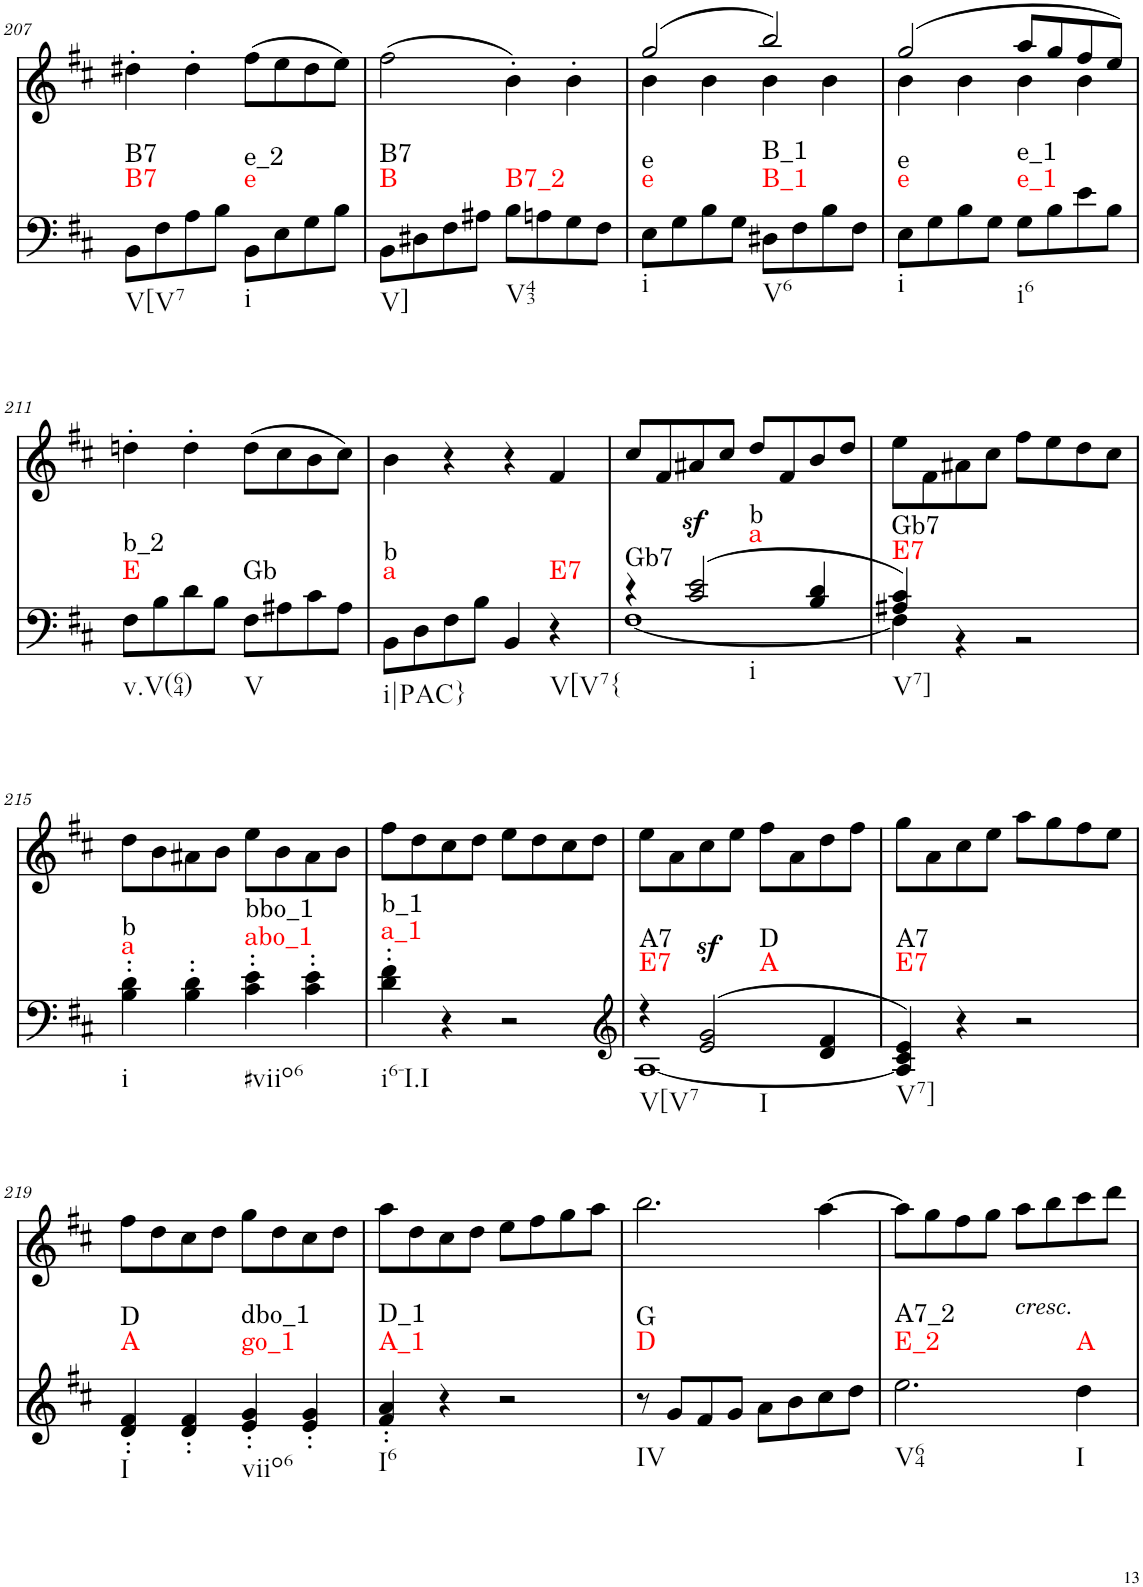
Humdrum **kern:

**kern	**dynam	**harte	**kern	**text
*part2	*part2	*part2	*part1	*part1
*staff2	*staff2	*	*staff1	*staff1
*I"piano	*	*	*I"piano	*
*I'Pno	*	*	*I'Pno	*
!!LO:PB:g=z
*clefF4	*	*	*clefG2	*
*k[f#c#]	*	*	*k[f#c#]	*
*M4/4	*	*	*M4/4	*
=207	=207	=207	=207	=207
!	!	!LO:H:n=1:kt=B7	!	!
!	!	!LO:H:n=2:kt=B7	!	!
8BB\L	.	N N	4dd#X'\	.
8F#\	.	.	.	.
8A\	.	.	4dd#'\	.
8B\J	.	.	.	.
!	!	!LO:H:n=1:kt=e	!	!
!	!	!LO:H:n=2:kt=e_2	!	!
8BB\L	.	N N	(8ff#\L	.
8E\	.	.	8ee\	.
8G\	.	.	8dd#\	.
8B\J	.	.	8ee\J)	.
=208	=208	=208	=208	=208
!	!	!LO:H:n=1:kt=B	!	!
!	!	!LO:H:n=2:kt=B7	!	!
8BB\L	.	N N	(2ff#\	.
8D#X\	.	.	.	.
8F#\	.	.	.	.
8A#X\J	.	.	.	.
!	!	!LO:H:kt=B7_2	!	!
8B\L	.	N	4b'\)	.
8An\	.	.	.	.
8G\	.	.	4b'\	.
8F#\J	.	.	.	.
=209	=209	=209	=209	=209
*	*	*	*^	*
!	!	!LO:H:n=1:kt=e	!	!	!
!	!	!LO:H:n=2:kt=e	!	!	!
8E\L	.	N N	(2gg/	4b\	.
8G\	.	.	.	.	.
8B\	.	.	.	4b\	.
8G\J	.	.	.	.	.
!	!	!LO:H:n=1:kt=B_1	!	!	!
!	!	!LO:H:n=2:kt=B_1	!	!	!
8D#X\L	.	N N	2bb/)	4b\	.
8F#\	.	.	.	.	.
8B\	.	.	.	4b\	.
8F#\J	.	.	.	.	.
=210	=210	=210	=210	=210	=210
!	!	!LO:H:n=1:kt=e	!	!	!
!	!	!LO:H:n=2:kt=e	!	!	!
8E\L	.	N N	(2gg/	4b\	.
8G\	.	.	.	.	.
8B\	.	.	.	4b\	.
8G\J	.	.	.	.	.
!	!	!LO:H:n=1:kt=e_1	!	!	!
!	!	!LO:H:n=2:kt=e_1	!	!	!
8G\L	.	N N	8aa/L	4b\	.
8B\	.	.	8gg/	.	.
8e\	.	.	8ff#/	4b\	.
8B\J	.	.	8ee/J)	.	.
*	*	*	*v	*v	*
!!LO:LB:g=z
=211	=211	=211	=211	=211
!	!	!LO:H:n=1:kt=E	!	!
!	!	!LO:H:n=2:kt=b_2	!	!
8F#\L	.	N N	4ddn'\	.
8B\	.	.	.	.
8d\	.	.	4dd'\	.
8B\J	.	.	.	.
!	!	!LO:H:kt=Gb	!	!
8F#\L	.	N	(8dd\L	.
8A#X\	.	.	8cc#\	.
8c#\	.	.	8b\	.
8A#\J	.	.	8cc#\J)	.
=212	=212	=212	=212	=212
!	!	!LO:H:n=1:kt=a	!	!
!	!	!LO:H:n=2:kt=b	!	!
8BB\L	.	N N	4b\	.
8D\	.	.	.	.
8F#\	.	.	4r	.
8B\J	.	.	.	.
4BB/	.	.	4r	.
!	!	!LO:H:kt=E7	!	!
4r	.	N	4f#/	.
=213	=213	=213	=213	=213
*^	*	*	*	*
!	!	!	!LO:H:kt=Gb7	!	!
4r	[1F#	.	N	8cc#/L	.
.	.	.	.	8f#/	.
!	!	!	!LO:H:n=1:kt=a	!	!
!	!	!	!LO:H:n=2:kt=b	!	!
(2c#/ 2e/	.	.	N N	8a#Xz</	.
.	.	.	.	8cc#/J	.
.	.	.	.	8dd/L	.
.	.	.	.	8f#/	.
4B/ 4d/	.	.	.	8b/	.
.	.	.	.	8dd/J	.
=214	=214	=214	=214	=214	=214
!	!	!	!LO:H:n=1:kt=E7	!	!
!	!	!	!LO:H:n=2:kt=Gb7	!	!
4A#X/ 4c#/)	4F#\]	.	N N	8ee\L	.
.	.	.	.	8f#\	.
2.ryy	4r	.	.	8a#X\	.
.	.	.	.	8cc#\J	.
.	2r	.	.	8ff#\L	.
.	.	.	.	8ee\	.
.	.	.	.	8dd\	.
.	.	.	.	8cc#\J	.
*v	*v	*	*	*	*
!!LO:LB:g=z
=215	=215	=215	=215	=215
!	!	!LO:H:n=1:kt=a	!	!
!	!	!LO:H:n=2:kt=b	!	!
4B\' 4d\'	.	N N	8dd\L	.
.	.	.	8b\	.
4B\' 4d\'	.	.	8a#X\	.
.	.	.	8b\J	.
!	!	!LO:H:n=1:kt=abo_1	!	!
!	!	!LO:H:n=2:kt=bbo_1	!	!
4c#\' 4e\'	.	N N	8ee\L	.
.	.	.	8b\	.
4c#\' 4e\'	.	.	8a#\	.
.	.	.	8b\J	.
=216	=216	=216	=216	=216
!	!	!LO:H:n=1:kt=a_1	!	!
!	!	!LO:H:n=2:kt=b_1	!	!
4d\' 4f#\'	.	N N	8ff#\L	.
.	.	.	8dd\	.
4r	.	.	8cc#\	.
.	.	.	8dd\J	.
2r	.	.	8ee\L	.
.	.	.	8dd\	.
.	.	.	8cc#\	.
.	.	.	8dd\J	.
=217	=217	=217	=217	=217
*clefG2	*	*	*	*
*^	*	*	*	*
!	!	!	!LO:H:n=1:kt=E7	!	!
!	!	!	!LO:H:n=2:kt=A7	!	!
4r	[1A	.	N N	8ee\L	.
.	.	.	.	8a\	.
!	!	!LO:DY:a	!LO:H:n=1:kt=A	!	!
!	!	!	!LO:H:n=2:kt=D	!	!
(2e/ 2g/	.	sf	N N	8cc#\	.
.	.	.	.	8ee\J	.
.	.	.	.	8ff#\L	.
.	.	.	.	8a\	.
4d/ 4f#/	.	.	.	8dd\	.
.	.	.	.	8ff#\J	.
*v	*v	*	*	*	*
=218	=218	=218	=218	=218
!	!	!LO:H:n=1:kt=E7	!	!
!	!	!LO:H:n=2:kt=A7	!	!
4A/] 4c#/ 4e/)	.	N N	8gg\L	.
.	.	.	8a\	.
4r	.	.	8cc#\	.
.	.	.	8ee\J	.
2r	.	.	8aa\L	.
.	.	.	8gg\	.
.	.	.	8ff#\	.
.	.	.	8ee\J	.
!!LO:LB:g=z
=219	=219	=219	=219	=219
!	!	!LO:H:n=1:kt=A	!	!
!	!	!LO:H:n=2:kt=D	!	!
4d/' 4f#/'	.	N N	8ff#\L	.
.	.	.	8dd\	.
4d/' 4f#/'	.	.	8cc#\	.
.	.	.	8dd\J	.
!	!	!LO:H:n=1:kt=go_1	!	!
!	!	!LO:H:n=2:kt=dbo_1	!	!
4e/' 4g/'	.	N N	8gg\L	.
.	.	.	8dd\	.
4e/' 4g/'	.	.	8cc#\	.
.	.	.	8dd\J	.
=220	=220	=220	=220	=220
!	!	!LO:H:n=1:kt=A_1	!	!
!	!	!LO:H:n=2:kt=D_1	!	!
4f#/' 4a/'	.	N N	8aa\L	.
.	.	.	8dd\	.
4r	.	.	8cc#\	.
.	.	.	8dd\J	.
2r	.	.	8ee\L	.
.	.	.	8ff#\	.
.	.	.	8gg\	.
.	.	.	8aa\J	.
=221	=221	=221	=221	=221
!	!	!LO:H:n=1:kt=D	!	!
!	!	!LO:H:n=2:kt=G	!	!
8r	.	N N	2.bb\	.
8g/L	.	.	.	.
8f#/	.	.	.	.
8g/J	.	.	.	.
8a\L	.	.	.	.
8b\	.	.	.	.
8cc#\	.	.	[4aa\	.
8dd\J	.	.	.	.
=222	=222	=222	=222	=222
!	!	!LO:H:n=1:kt=E_2	!	!LO:LY:b
!	!	!LO:H:n=2:kt=A7_2	!	!
2.ee\	.	N N	8aa\L]	<
.	.	.	8gg\	.
.	.	.	8ff#\	.
.	.	.	8gg\J	.
!	!	!	!LO:TX:b:i:t=cresc.	!
.	.	.	8aa\L	.
.	.	.	8bb\	.
!	!	!LO:H:kt=A	!	!
4dd\	.	N	8ccc#\	.
.	.	.	8ddd\J	.
=	=	=	=	=
*-	*-	*-	*-	*-
